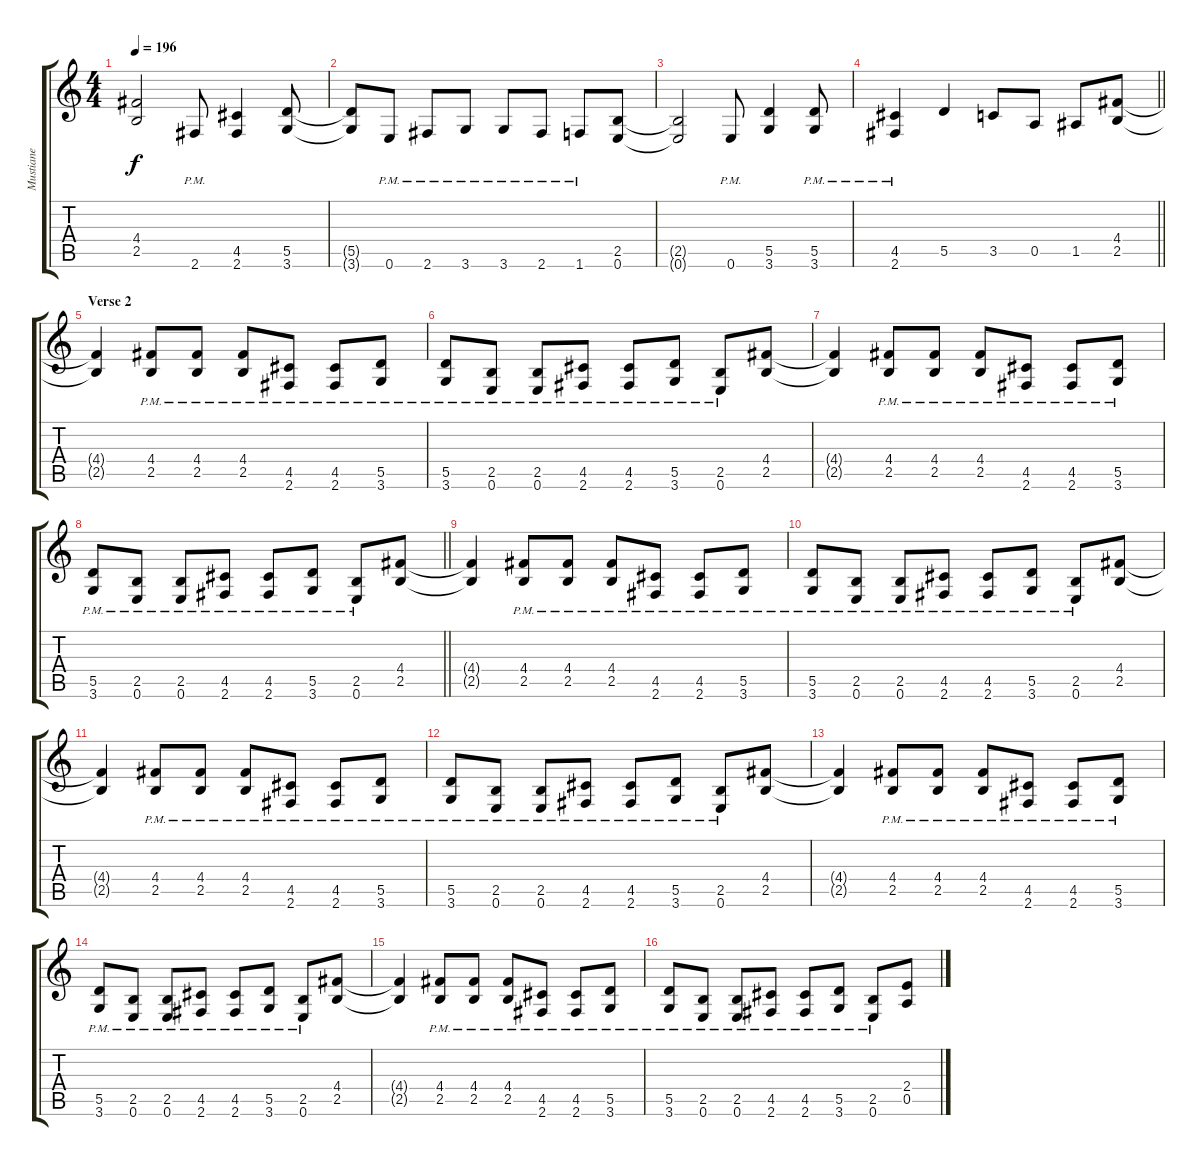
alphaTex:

\track ("Mustiane" "Mustiane") {instrument distortionguitar}
\staff {score tabs}
\tuning (E4 B3 G3 D3 A2 E2) {hide}
\ts (4 4)
\tempo 196
\clef g2
\ks c
(4.4 2.5).2{dy f} 2.6{pm}.8 (4.5 2.6).4 (5.5 3.6).8 |
(5.5{t} 3.6{t}).8 0.6{pm}.8 2.6{pm}.8 3.6{pm}.8 3.6{pm}.8 2.6{pm}.8 1.6{pm}.8 (2.5 0.6).8 |
(2.5{t} 0.6{t}).2 0.6{pm}.8 (5.5 3.6).4 (5.5 3.6{pm}).8 |
\barLineRight lightlight
(4.5 2.6{pm}).4 5.5.4 3.5.8 0.5.8 1.5.8 (4.4 2.5).8 |
\section ("" "Verse 2")
(4.4{t} 2.5{t}).4 (4.4{pm} 2.5{pm}).8 (4.4{pm} 2.5{pm}).8 (4.4{pm} 2.5{pm}).8 (4.5{pm} 2.6{pm}).8 (4.5{pm} 2.6{pm}).8 (5.5{pm} 3.6{pm}).8 |
(5.5{pm} 3.6{pm}).8 (2.5{pm} 0.6{pm}).8 (2.5{pm} 0.6{pm}).8 (4.5{pm} 2.6{pm}).8 (4.5{pm} 2.6{pm}).8 (5.5{pm} 3.6{pm}).8 (2.5{pm} 0.6{pm}).8 (4.4 2.5).8 |
(4.4{t} 2.5{t}).4 (4.4{pm} 2.5{pm}).8 (4.4{pm} 2.5{pm}).8 (4.4{pm} 2.5{pm}).8 (4.5{pm} 2.6{pm}).8 (4.5{pm} 2.6{pm}).8 (5.5{pm} 3.6{pm}).8 |
\barLineRight lightlight
(5.5{pm} 3.6{pm}).8 (2.5{pm} 0.6{pm}).8 (2.5{pm} 0.6{pm}).8 (4.5{pm} 2.6{pm}).8 (4.5{pm} 2.6{pm}).8 (5.5{pm} 3.6{pm}).8 (2.5{pm} 0.6{pm}).8 (4.4 2.5).8 |
(4.4{t} 2.5{t}).4 (4.4{pm} 2.5{pm}).8 (4.4{pm} 2.5{pm}).8 (4.4{pm} 2.5{pm}).8 (4.5{pm} 2.6{pm}).8 (4.5{pm} 2.6{pm}).8 (5.5{pm} 3.6{pm}).8 |
(5.5{pm} 3.6{pm}).8 (2.5{pm} 0.6{pm}).8 (2.5{pm} 0.6{pm}).8 (4.5{pm} 2.6{pm}).8 (4.5{pm} 2.6{pm}).8 (5.5{pm} 3.6{pm}).8 (2.5{pm} 0.6{pm}).8 (4.4 2.5).8 |
(4.4{t} 2.5{t}).4 (4.4{pm} 2.5{pm}).8 (4.4{pm} 2.5{pm}).8 (4.4{pm} 2.5{pm}).8 (4.5{pm} 2.6{pm}).8 (4.5{pm} 2.6{pm}).8 (5.5{pm} 3.6{pm}).8 |
(5.5{pm} 3.6{pm}).8 (2.5{pm} 0.6{pm}).8 (2.5{pm} 0.6{pm}).8 (4.5{pm} 2.6{pm}).8 (4.5{pm} 2.6{pm}).8 (5.5{pm} 3.6{pm}).8 (2.5{pm} 0.6{pm}).8 (4.4 2.5).8 |
(4.4{t} 2.5{t}).4 (4.4{pm} 2.5{pm}).8 (4.4{pm} 2.5{pm}).8 (4.4{pm} 2.5{pm}).8 (4.5{pm} 2.6{pm}).8 (4.5{pm} 2.6{pm}).8 (5.5{pm} 3.6{pm}).8 |
(5.5{pm} 3.6{pm}).8 (2.5{pm} 0.6{pm}).8 (2.5{pm} 0.6{pm}).8 (4.5{pm} 2.6{pm}).8 (4.5{pm} 2.6{pm}).8 (5.5{pm} 3.6{pm}).8 (2.5{pm} 0.6{pm}).8 (4.4 2.5).8 |
(4.4{t} 2.5{t}).4 (4.4{pm} 2.5{pm}).8 (4.4{pm} 2.5{pm}).8 (4.4{pm} 2.5{pm}).8 (4.5{pm} 2.6{pm}).8 (4.5{pm} 2.6{pm}).8 (5.5{pm} 3.6{pm}).8 |
(5.5{pm} 3.6{pm}).8 (2.5{pm} 0.6{pm}).8 (2.5{pm} 0.6{pm}).8 (4.5{pm} 2.6{pm}).8 (4.5{pm} 2.6{pm}).8 (5.5{pm} 3.6{pm}).8 (2.5{pm} 0.6{pm}).8 (2.4 0.5).8
